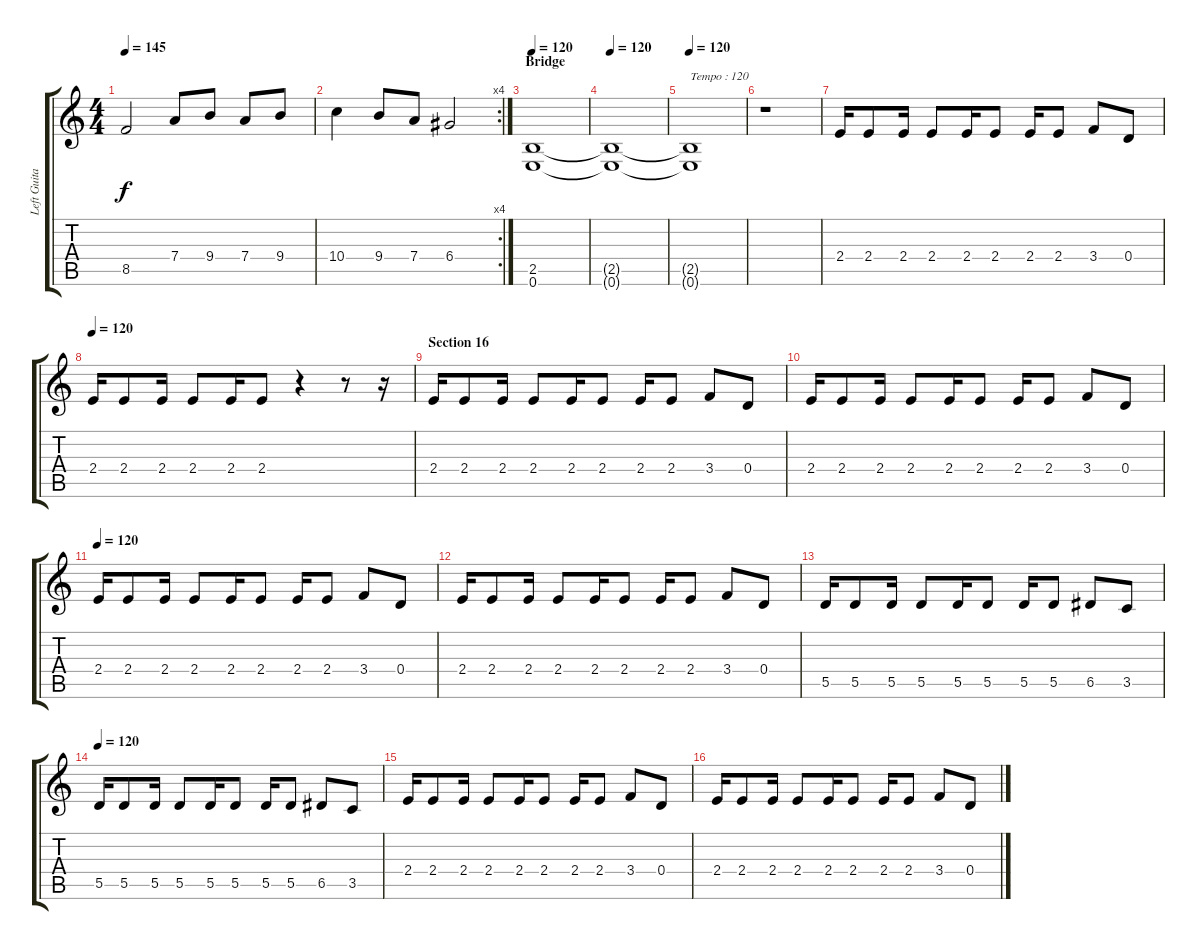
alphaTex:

\track ("Left Guitar" "Left Guita") {instrument distortionguitar}
\staff {score tabs}
\tuning (E4 B3 G3 D3 A2 E2) {hide}
\ts (4 4)
\tempo 145
\clef g2
\ks c
8.5.2{dy f} 7.4.8 9.4.8 7.4.8 9.4.8 |
\rc 4
10.4.4 9.4.8 7.4.8 6.4.2 |
\section ("" "Bridge")
\tempo 120
(2.5 0.6).1 |
\tempo 120
(2.5{t} 0.6{t}).1 |
\tempo 120
(2.5{t} 0.6{t}).1{txt "Tempo : 120"} |
r.1{volume 15} |
2.4.16 2.4.8 2.4.16 2.4.8 2.4.16 2.4.8 2.4.16 2.4.8 3.4.8 0.4.8 |
\tempo 120
2.4.16 2.4.8 2.4.16 2.4.8 2.4.16 2.4.8 r.4 r.8 r.16 |
\section ("" "Section 16")
2.4.16 2.4.8 2.4.16 2.4.8 2.4.16 2.4.8 2.4.16 2.4.8 3.4.8 0.4.8 |
2.4.16 2.4.8 2.4.16 2.4.8 2.4.16 2.4.8 2.4.16 2.4.8 3.4.8 0.4.8 |
\tempo 120
2.4.16 2.4.8 2.4.16 2.4.8 2.4.16 2.4.8 2.4.16 2.4.8 3.4.8 0.4.8 |
2.4.16 2.4.8 2.4.16 2.4.8 2.4.16 2.4.8 2.4.16 2.4.8 3.4.8 0.4.8 |
5.5.16 5.5.8 5.5.16 5.5.8 5.5.16 5.5.8 5.5.16 5.5.8 6.5.8 3.5.8 |
\tempo 120
5.5.16 5.5.8 5.5.16 5.5.8 5.5.16 5.5.8 5.5.16 5.5.8 6.5.8 3.5.8 |
2.4.16 2.4.8 2.4.16 2.4.8 2.4.16 2.4.8 2.4.16 2.4.8 3.4.8 0.4.8 |
2.4.16 2.4.8 2.4.16 2.4.8 2.4.16 2.4.8 2.4.16 2.4.8 3.4.8 0.4.8
